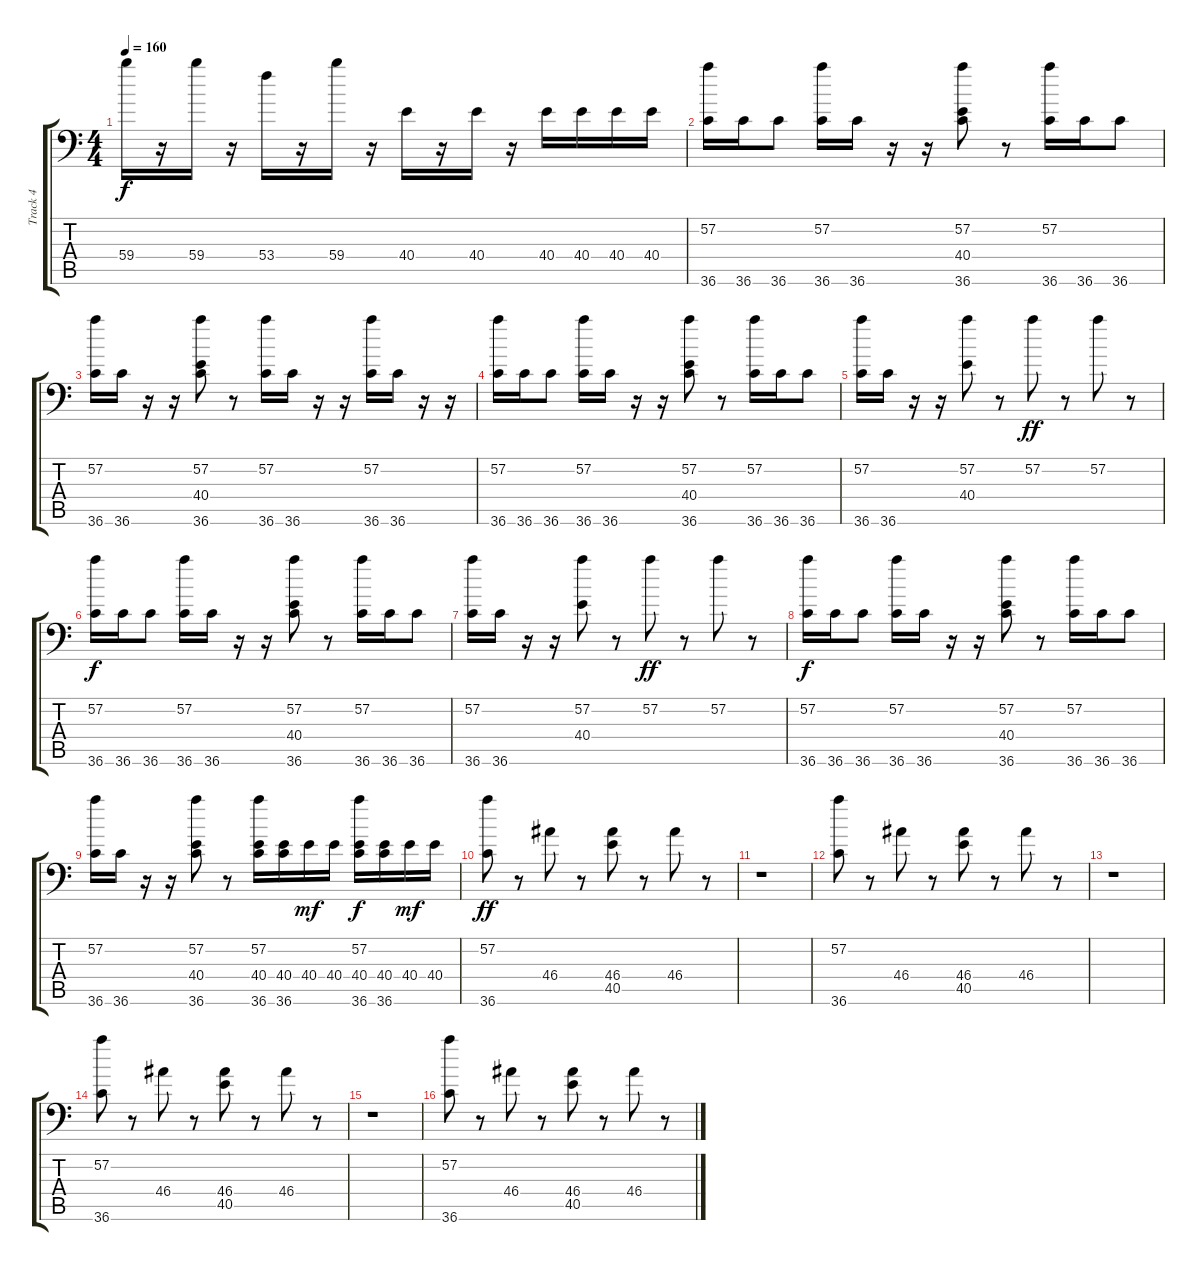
\track ("Track 4" "Track 4") {instrument acousticgrandpiano}
\staff {score tabs}
\tuning (C-1 C-1 C-1 C-1 C-1 C-1) {hide}
\ts (4 4)
\tempo 160
\clef f4
\ks c
59.4.16{dy f} r.16 59.4.16 r.16 53.4.16 r.16 59.4.16 r.16 40.4.16 r.16 40.4.16 r.16 40.4.16 40.4.16 40.4.16 40.4.16 |
(57.2 36.6).16 36.6.16 36.6.8 (57.2 36.6).16 36.6.16 r.16 r.16 (57.2 40.4 36.6).8 r.8 (57.2 36.6).16 36.6.16 36.6.8 |
(57.2 36.6).16 36.6.16 r.16 r.16 (57.2 40.4 36.6).8 r.8 (57.2 36.6).16 36.6.16 r.16 r.16 (57.2 36.6).16 36.6.16 r.16 r.16 |
(57.2 36.6).16 36.6.16 36.6.8 (57.2 36.6).16 36.6.16 r.16 r.16 (57.2 40.4 36.6).8 r.8 (57.2 36.6).16 36.6.16 36.6.8 |
(57.2 36.6).16 36.6.16 r.16 r.16 (57.2 40.4).8 r.8 57.2.8{dy ff} r.8 57.2.8 r.8 |
(57.2 36.6).16{dy f} 36.6.16 36.6.8 (57.2 36.6).16 36.6.16 r.16 r.16 (57.2 40.4 36.6).8 r.8 (57.2 36.6).16 36.6.16 36.6.8 |
(57.2 36.6).16 36.6.16 r.16 r.16 (57.2 40.4).8 r.8 57.2.8{dy ff} r.8 57.2.8 r.8 |
(57.2 36.6).16{dy f} 36.6.16 36.6.8 (57.2 36.6).16 36.6.16 r.16 r.16 (57.2 40.4 36.6).8 r.8 (57.2 36.6).16 36.6.16 36.6.8 |
(57.2 36.6).16 36.6.16 r.16 r.16 (57.2 40.4 36.6).8 r.8 (57.2 40.4 36.6).16 (40.4 36.6).16 40.4.16{dy mf} 40.4.16 (57.2 40.4 36.6).16{dy f} (40.4 36.6).16 40.4.16{dy mf} 40.4.16 |
(57.2 36.6).8{dy ff} r.8 46.4.8 r.8 (46.4 40.5).8 r.8 46.4.8 r.8 |
r.1 |
(57.2 36.6).8 r.8 46.4.8 r.8 (46.4 40.5).8 r.8 46.4.8 r.8 |
r.1 |
(57.2 36.6).8 r.8 46.4.8 r.8 (46.4 40.5).8 r.8 46.4.8 r.8 |
r.1 |
(57.2 36.6).8 r.8 46.4.8 r.8 (46.4 40.5).8 r.8 46.4.8 r.8
